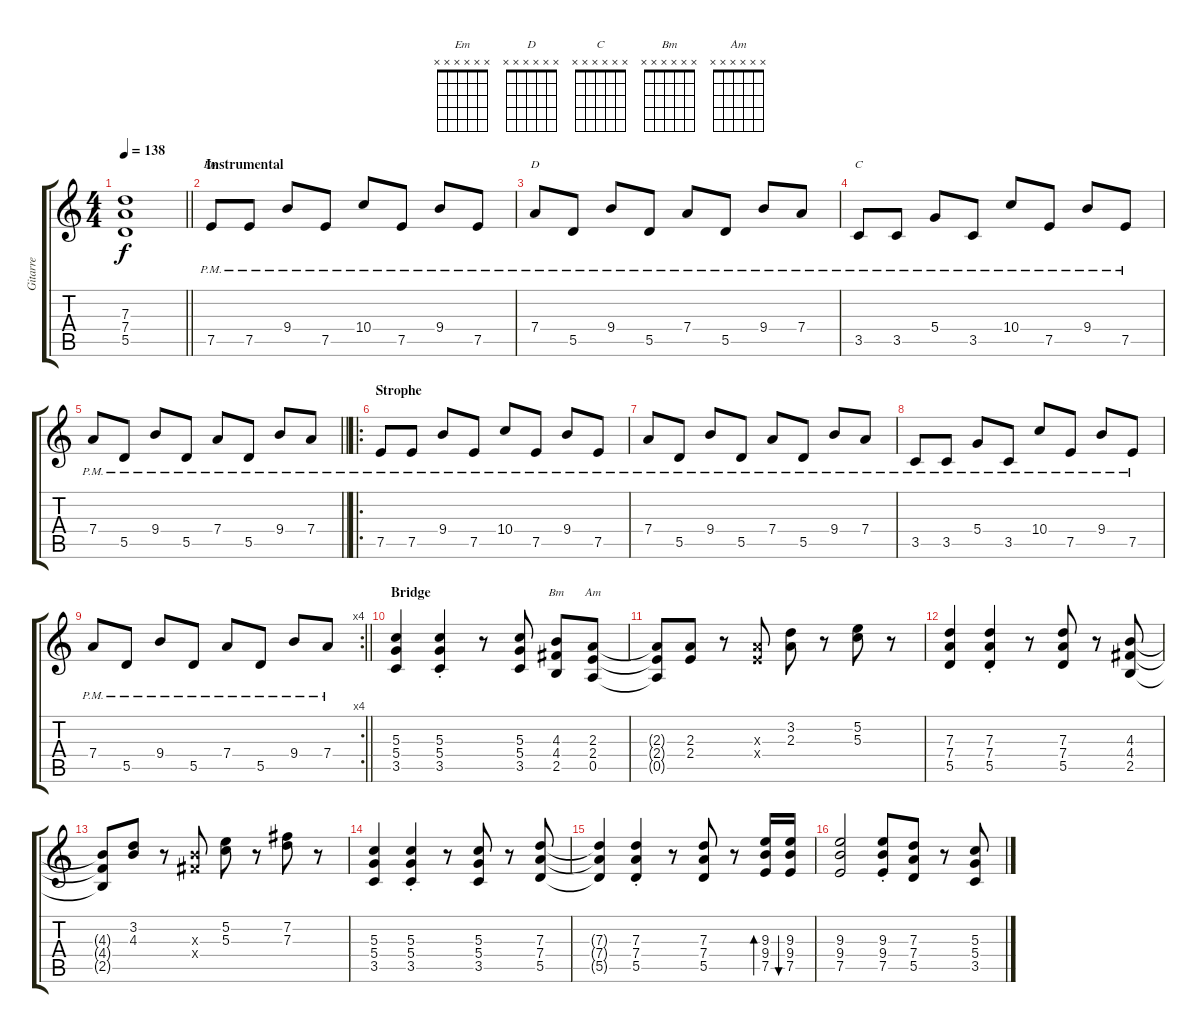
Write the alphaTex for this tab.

\track ("Gitarre" "Gitarre") {instrument overdrivenguitar}
\staff {score tabs}
\tuning (E4 B3 G3 D3 A2 E2) {hide}
\chord ("Em" x x x x x x)
\chord ("D" x x x x x x)
\chord ("C" x x x x x x)
\chord ("Bm" x x x x x x)
\chord ("Am" x x x x x x)
\ts (4 4)
\tempo 138
\clef g2
\barLineRight lightlight
\ks c
(7.3 7.4 5.5).1{dy f} |
\section ("" "Instrumental")
7.5{pm}.8{ch "Em"} 7.5{pm}.8 9.4{pm}.8 7.5{pm}.8 10.4{pm}.8 7.5{pm}.8 9.4{pm}.8 7.5{pm}.8 |
7.4{pm}.8{ch "D"} 5.5{pm}.8 9.4{pm}.8 5.5{pm}.8 7.4{pm}.8 5.5{pm}.8 9.4{pm}.8 7.4{pm}.8 |
3.5{pm}.8{ch "C"} 3.5{pm}.8 5.4{pm}.8 3.5{pm}.8 10.4{pm}.8 7.5{pm}.8 9.4{pm}.8 7.5{pm}.8 |
\barLineRight lightlight
7.4{pm}.8 5.5{pm}.8 9.4{pm}.8 5.5{pm}.8 7.4{pm}.8 5.5{pm}.8 9.4{pm}.8 7.4{pm}.8 |
\ro
\section ("" "Strophe")
7.5{pm}.8 7.5{pm}.8 9.4{pm}.8 7.5{pm}.8 10.4{pm}.8 7.5{pm}.8 9.4{pm}.8 7.5{pm}.8 |
7.4{pm}.8 5.5{pm}.8 9.4{pm}.8 5.5{pm}.8 7.4{pm}.8 5.5{pm}.8 9.4{pm}.8 7.4{pm}.8 |
3.5{pm}.8 3.5{pm}.8 5.4{pm}.8 3.5{pm}.8 10.4{pm}.8 7.5{pm}.8 9.4{pm}.8 7.5{pm}.8 |
\rc 4
\barLineRight lightlight
7.4{pm}.8 5.5{pm}.8 9.4{pm}.8 5.5{pm}.8 7.4{pm}.8 5.5{pm}.8 9.4{pm}.8 7.4{pm}.8 |
\section ("" "Bridge")
(5.3 5.4 3.5).4 (5.3{st} 5.4{st} 3.5{st}).4 r.8 (5.3 5.4 3.5).8 (4.3 4.4 2.5).8{ch "Bm"} (2.3 2.4 0.5).8{ch "Am"} |
(2.3{t} 2.4{t} 0.5{t}).8 (2.3 2.4).8 r.8 (2.3{x} 2.4{x}).8 (3.2 2.3).8 r.8 (5.2 5.3).8 r.8 |
(7.3 7.4 5.5).4 (7.3{st} 7.4{st} 5.5{st}).4 r.8 (7.3 7.4 5.5).8 r.8 (4.3 4.4 2.5).8 |
(4.3{t} 4.4{t} 2.5{t}).8 (3.2 4.3).8 r.8 (4.3{x} 4.4{x}).8 (5.2 5.3).8 r.8 (7.2 7.3).8 r.8 |
(5.3 5.4 3.5).4 (5.3{st} 5.4{st} 3.5{st}).4 r.8 (5.3 5.4 3.5).8 r.8 (7.3 7.4 5.5).8 |
(7.3{t} 7.4{t} 5.5{t}).4 (7.3{st} 7.4{st} 5.5{st}).4 r.8 (7.3 7.4 5.5).8 r.8 (9.3 9.4 7.5).16{bd 60} (9.3 9.4 7.5).16{bu 60} |
(9.3 9.4 7.5).2 (9.3{st} 9.4{st} 7.5{st}).8 (7.3 7.4 5.5).8 r.8 (5.3 5.4 3.5).8
